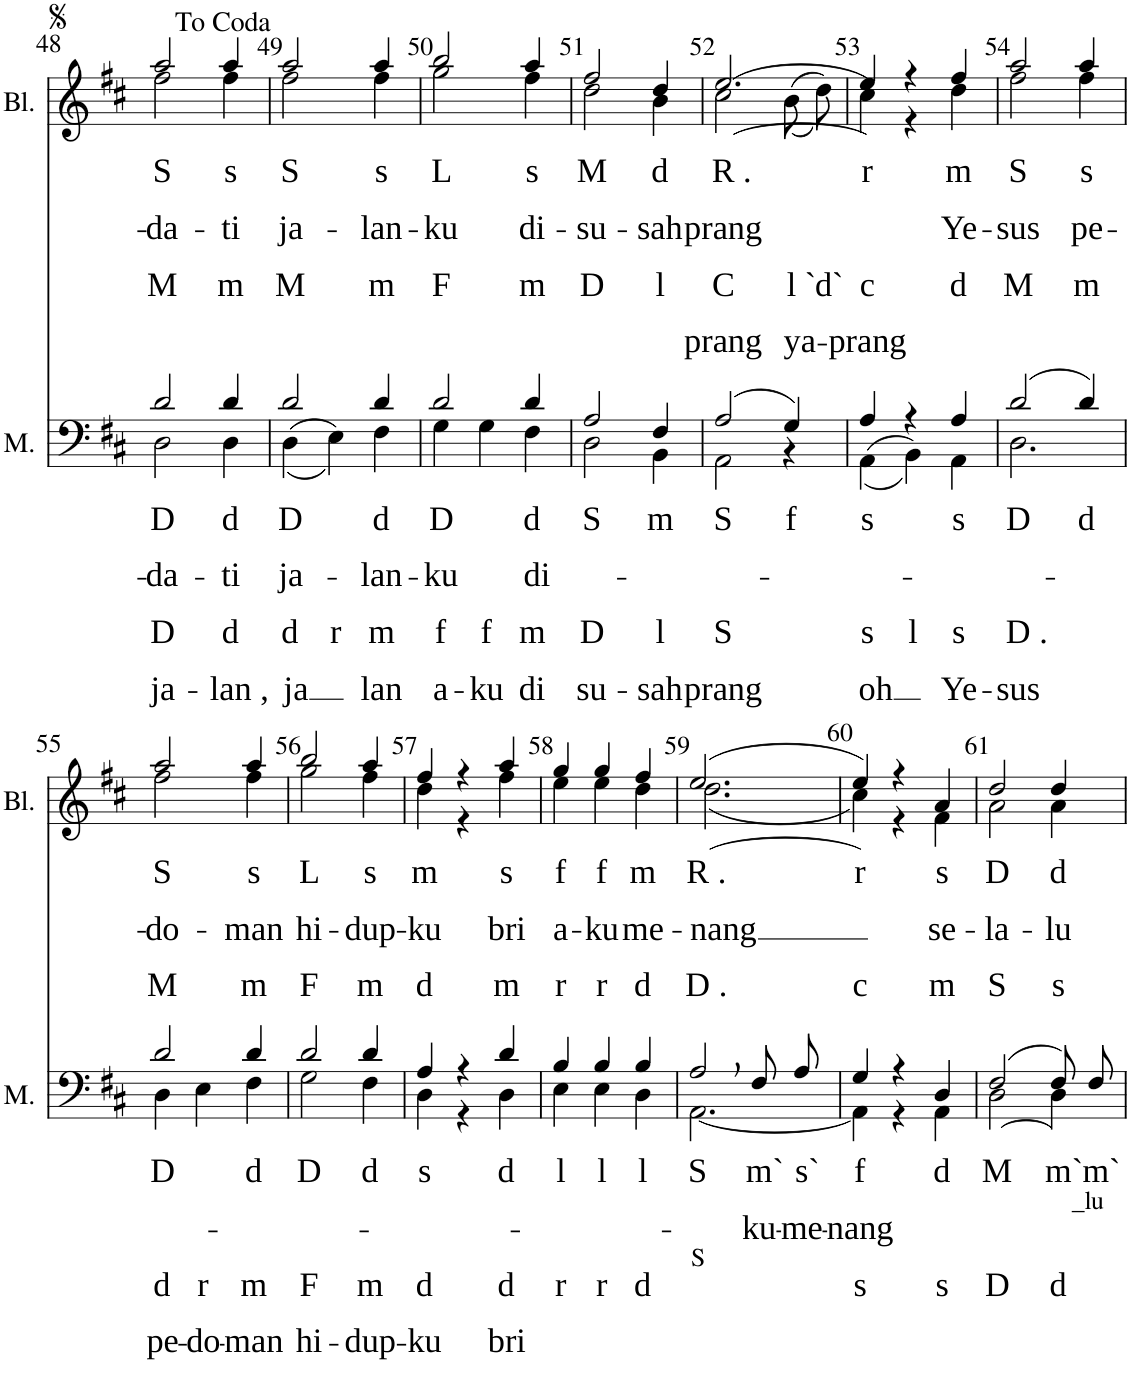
**kern	**text	**text	**text	**text	**kern	**text	**text	**text	**text
*part2	*part2	*part2	*part2	*part2	*part1	*part1	*part1	*part1	*part1
*staff2	*staff2	*staff2	*staff2	*staff2	*staff1	*staff1	*staff1	*staff1	*staff1
*I"Mannenstemmen	*	*	*	*	*I"Vrouwenstemmen	*	*	*	*
*I'M.	*	*	*	*	*	*	*	*	*
!!LO:PB:g=z
*clefF4	*	*	*	*	*clefG2	*	*	*	*
*k[f#c#]	*	*	*	*	*k[f#c#]	*	*	*	*
*M3/4	*	*	*	*	*M3/4	*	*	*	*
=48	=48	=48	=48	=48	=48	=48	=48	=48	=48
!	!LO:LY:b	!LO:LY:b	!	!	!	!	!	!	!
*^	*	*	*	*	*	*	*	*	*
!	!	!	!	!LO:LY:b	!LO:LY:b	!	!LO:LY:b	!LO:LY:b	!	!
*	*	*	*	*	*	*^	*	*	*	*
!	!	!	!	!	!	!	!	!	!	!LO:LY:b	!
2d/	2D\	.	.	D	ja-	2aa/	2ff#\	.	.	M	.
!	!	!LO:LY:b	!LO:LY:b	!	!	!	!	!	!	!	!
!	!	!	!	!LO:LY:b	!LO:LY:b	!	!	!LO:LY:b	!LO:LY:b	!	!
!	!	!	!	!	!	!	!	!	!	!LO:LY:b	!
4d/	4D\	.	.	d	-lan ,	4aa/	4ff#\	.	.	m	.
=49	=49	=49	=49	=49	=49	=49	=49	=49	=49	=49	=49
!	!	!LO:LY:b	!LO:LY:b	!	!	!	!	!	!	!	!
!	!	!	!	!LO:LY:b	!LO:LY:b	!	!	!LO:LY:b	!LO:LY:b	!	!
!	!	!	!	!	!	!	!	!	!	!LO:LY:b	!
2d/	(>(4D\	.	.	d	-ja	2aa/	2ff#\	.	.	M	.
!	!	!	!	!LO:LY:b	!	!	!	!	!	!	!
.	4E\))	.	.	r	.	.	.	.	.	.	.
!	!	!LO:LY:b	!LO:LY:b	!	!	!	!	!	!	!	!
!	!	!	!	!LO:LY:b	!LO:LY:b	!	!	!LO:LY:b	!LO:LY:b	!	!
!	!	!	!	!	!	!	!	!	!	!LO:LY:b	!
4d/	4F#\	.	.	m	lan	4aa/	4ff#\	.	.	m	.
=50	=50	=50	=50	=50	=50	=50	=50	=50	=50	=50	=50
!	!	!LO:LY:b	!LO:LY:b	!	!	!	!	!	!	!	!
!	!	!	!	!LO:LY:b	!LO:LY:b	!	!	!LO:LY:b	!LO:LY:b	!	!
!	!	!	!	!	!	!	!	!	!	!LO:LY:b	!
2d/	4G\	.	.	f	a-	2bb/	2gg\	.	.	F	.
!	!	!	!	!LO:LY:b	!LO:LY:b	!	!	!	!	!	!
.	4G\	.	.	f	-ku	.	.	.	.	.	.
!	!	!LO:LY:b	!LO:LY:b	!	!	!	!	!	!	!	!
!	!	!	!	!LO:LY:b	!LO:LY:b	!	!	!LO:LY:b	!LO:LY:b	!	!
!	!	!	!	!	!	!	!	!	!	!LO:LY:b	!
4d/	4F#\	.	.	m	di	4aa/	4ff#\	.	.	m	.
=51	=51	=51	=51	=51	=51	=51	=51	=51	=51	=51	=51
!	!	!LO:LY:b	!	!	!	!	!	!	!	!	!
!	!	!	!	!LO:LY:b	!LO:LY:b	!	!	!LO:LY:b	!LO:LY:b	!	!
!	!	!	!	!	!	!	!	!	!	!LO:LY:b	!
2A/	2D\	.	.	D	su-	2ff#/	2dd\	.	.	D	.
!	!	!LO:LY:b	!	!	!	!	!	!	!	!	!
!	!	!	!	!LO:LY:b	!LO:LY:b	!	!	!LO:LY:b	!LO:LY:b	!	!
!	!	!	!	!	!	!	!	!	!	!LO:LY:b	!
4F#/	4BB\	.	.	l	-sah	4dd/	4b\	.	.	l	.
=52	=52	=52	=52	=52	=52	=52	=52	=52	=52	=52	=52
!	!	!LO:LY:b	!	!	!	!	!	!	!	!	!
!	!	!	!	!LO:LY:b	!LO:LY:b	!	!	!LO:LY:b	!LO:LY:b	!	!
!	!	!	!	!	!	!	!	!	!	!LO:LY:b	!LO:LY:b
(2A/	2AA\	.	.	S	prang	([2.ee/	2cc#\	.	.	C	prang
!	!	!LO:LY:b	!	!	!	!	!	!	!	!LO:LY:b	!LO:LY:b
4G/)	4r	f	.	.	.	.	(>(<8b\L	.	.	l `	ya-
!	!	!	!	!	!	!	!	!	!	!LO:LY:b	!
.	.	.	.	.	.	.	8dd\J))	.	.	d`	.
=53	=53	=53	=53	=53	=53	=53	=53	=53	=53	=53	=53
!	!	!LO:LY:b	!	!	!	!	!	!	!	!	!
!	!	!	!	!LO:LY:b	!LO:LY:b	!	!	!LO:LY:b	!	!	!
!	!	!	!	!	!	!	!	!	!	!LO:LY:b	!LO:LY:b
4A/	(>(4AA\	.	.	s	oh	4ee/])	4cc#\	.	.	c	-prang
!	!	!	!	!LO:LY:b	!	!	!	!	!	!	!
4r	4BB\))	.	.	l	.	4r	4r	.	.	.	.
!	!	!LO:LY:b	!	!	!	!	!	!	!	!	!
!	!	!	!	!LO:LY:b	!LO:LY:b	!	!	!LO:LY:b	!LO:LY:b	!	!
!	!	!	!	!	!	!	!	!	!	!LO:LY:b	!
4A/	4AA\	.	.	s	Ye-	4ff#/	4dd\	.	.	d	.
=54	=54	=54	=54	=54	=54	=54	=54	=54	=54	=54	=54
!	!	!LO:LY:b	!	!	!	!	!	!	!	!	!
!	!	!	!	!LO:LY:b	!LO:LY:b	!	!	!LO:LY:b	!LO:LY:b	!	!
!	!	!	!	!	!	!	!	!	!	!LO:LY:b	!
(2d/	2.D\	.	.	D .	-sus	2aa/	2ff#\	.	.	M	.
!	!	!LO:LY:b	!	!	!	!	!	!LO:LY:b	!LO:LY:b	!	!
!	!	!	!	!	!	!	!	!	!	!LO:LY:b	!
4d/)	.	d	.	.	.	4aa/	4ff#\	.	.	m	.
!!LO:LB:g=z	!!
=55	=55	=55	=55	=55	=55	=55	=55	=55	=55	=55	=55
!	!	!LO:LY:b	!	!	!	!	!	!	!	!	!
!	!	!	!	!LO:LY:b	!LO:LY:b	!	!	!LO:LY:b	!LO:LY:b	!	!
!	!	!	!	!	!	!	!	!	!	!LO:LY:b	!
2d/	4D\	.	.	d	pe-	2aa/	2ff#\	.	.	M	.
!	!	!	!	!LO:LY:b	!LO:LY:b	!	!	!	!	!	!
.	4E\	.	.	r	-do-	.	.	.	.	.	.
!	!	!LO:LY:b	!	!	!	!	!	!	!	!	!
!	!	!	!	!LO:LY:b	!LO:LY:b	!	!	!LO:LY:b	!LO:LY:b	!	!
!	!	!	!	!	!	!	!	!	!	!LO:LY:b	!
4d/	4F#\	.	.	m	-man	4aa/	4ff#\	.	.	m	.
=56	=56	=56	=56	=56	=56	=56	=56	=56	=56	=56	=56
!	!	!LO:LY:b	!	!	!	!	!	!	!	!	!
!	!	!	!	!LO:LY:b	!LO:LY:b	!	!	!LO:LY:b	!LO:LY:b	!	!
!	!	!	!	!	!	!	!	!	!	!LO:LY:b	!
2d/	2G\	.	.	F	hi-	2bb/	2gg\	.	.	F	.
!	!	!LO:LY:b	!	!	!	!	!	!	!	!	!
!	!	!	!	!LO:LY:b	!LO:LY:b	!	!	!LO:LY:b	!LO:LY:b	!	!
!	!	!	!	!	!	!	!	!	!	!LO:LY:b	!
4d/	4F#\	.	.	m	-dup-	4aa/	4ff#\	.	.	m	.
=57	=57	=57	=57	=57	=57	=57	=57	=57	=57	=57	=57
!	!	!LO:LY:b	!	!	!	!	!	!	!	!	!
!	!	!	!	!LO:LY:b	!LO:LY:b	!	!	!LO:LY:b	!LO:LY:b	!	!
!	!	!	!	!	!	!	!	!	!	!LO:LY:b	!
4A/	4D\	.	.	d	-ku	4ff#/	4dd\	.	.	d	.
4r	4r	.	.	.	.	4r	4r	.	.	.	.
!	!	!LO:LY:b	!	!	!	!	!	!	!	!	!
!	!	!	!	!LO:LY:b	!LO:LY:b	!	!	!LO:LY:b	!LO:LY:b	!	!
!	!	!	!	!	!	!	!	!	!	!LO:LY:b	!
4d/	4D\	.	.	d	bri	4aa/	4ff#\	.	.	m	.
=58	=58	=58	=58	=58	=58	=58	=58	=58	=58	=58	=58
!	!	!LO:LY:b	!	!	!	!	!	!	!	!	!
!	!	!	!	!LO:LY:b	!	!	!	!LO:LY:b	!LO:LY:b	!	!
!	!	!	!	!	!	!	!	!	!	!LO:LY:b	!
4B/	4E\	.	.	r	.	4gg/	4ee\	.	.	r	.
!	!	!LO:LY:b	!	!	!	!	!	!	!	!	!
!	!	!	!	!LO:LY:b	!	!	!	!LO:LY:b	!LO:LY:b	!	!
!	!	!	!	!	!	!	!	!	!	!LO:LY:b	!
4B/	4E\	.	.	r	.	4gg/	4ee\	.	.	r	.
!	!	!LO:LY:b	!	!	!	!	!	!	!	!	!
!	!	!	!	!LO:LY:b	!	!	!	!LO:LY:b	!LO:LY:b	!	!
!	!	!	!	!	!	!	!	!	!	!LO:LY:b	!
4B/	4D\	.	.	d	.	4ff#/	4dd\	.	.	d	.
=59	=59	=59	=59	=59	=59	=59	=59	=59	=59	=59	=59
!	!	!LO:LY:b	!	!	!	!	!	!	!	!	!
!	!	!	!	!LO:LY:b	!	!	!	!LO:LY:b	!LO:LY:b	!	!
!	!	!	!	!	!	!	!	!	!	!LO:LY:b	!
2A,/	[2.AA\	.	.	S	.	([2.ee/	(2.dd\	.	.	D .	.
!	!	!LO:LY:b	!LO:LY:b	!	!	!	!	!	!	!	!
8F#/L	.	m`	ku-	.	.	.	.	.	.	.	.
!	!	!LO:LY:b	!LO:LY:b	!	!	!	!	!	!	!	!
8A/J	.	s`	-me-	.	.	.	.	.	.	.	.
=60	=60	=60	=60	=60	=60	=60	=60	=60	=60	=60	=60
!	!	!LO:LY:b	!LO:LY:b	!	!	!	!	!	!	!	!
!	!	!	!	!LO:LY:b	!	!	!	!LO:LY:b	!	!	!
!	!	!	!	!	!	!	!	!	!	!LO:LY:b	!
4G/	4AA\]	.	.	s	.	4ee/])	4cc#\)	.	.	c	.
4r	4r	.	.	.	.	4r	4r	.	.	.	.
!	!	!LO:LY:b	!	!	!	!	!	!	!	!	!
!	!	!	!	!LO:LY:b	!	!	!	!LO:LY:b	!LO:LY:b	!	!
!	!	!	!	!	!	!	!	!	!	!LO:LY:b	!
4D/	4AA\	.	.	s	.	4a/	4f#\	.	.	m	.
=61	=61	=61	=61	=61	=61	=61	=61	=61	=61	=61	=61
!	!	!LO:LY:b	!	!	!	!	!	!	!	!	!
!	!	!	!	!LO:LY:b	!	!	!	!LO:LY:b	!LO:LY:b	!	!
!	!	!	!	!	!	!	!	!	!	!LO:LY:b	!
([2F#/	2D\	.	.	D	.	2dd/	2a\	.	.	S	.
!	!	!LO:LY:b	!	!	!	!	!	!	!	!	!
!	!	!	!	!LO:LY:b	!	!	!	!LO:LY:b	!LO:LY:b	!	!
!	!	!	!	!	!	!	!	!	!	!LO:LY:b	!
8F#/L])	4D\	.	.	d	.	4dd/	4a\	.	.	s	.
!	!	!LO:LY:b	!LO:LY:b	!	!	!	!	!	!	!	!
8F#/J	.	m`	_lu	.	.	.	.	.	.	.	.
*v	*v	*	*	*	*	*	*	*	*	*	*
*	*	*	*	*	*v	*v	*	*	*	*
=	=	=	=	=	=	=	=	=	=
*-	*-	*-	*-	*-	*-	*-	*-	*-	*-
